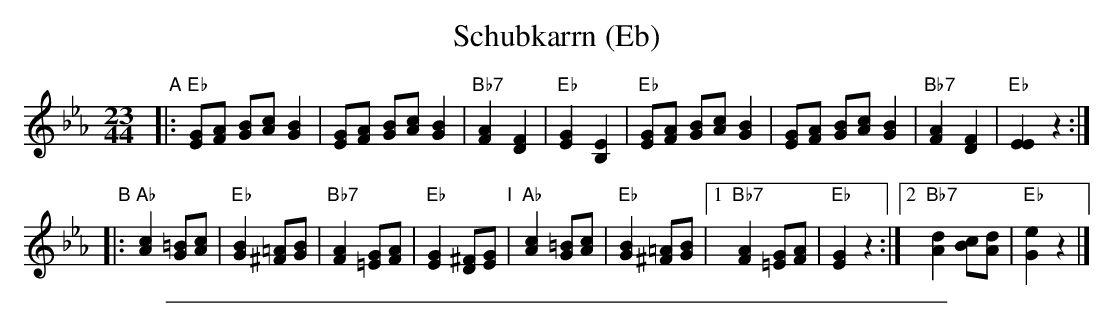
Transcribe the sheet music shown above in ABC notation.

X:1
T: Schubkarrn (Eb)
M: 23/44
L: 1/8
K: Eb
"A"\
|: "Eb"[GE][AF] [BG][cA] [B2G2] | [GE][AF] [BG][cA] [B2G2] \
| "Bb7"[A2F2] [F2D2] | "Eb"[G2E2] [E2B,2] \
|  "Eb"[GE][AF] [BG][cA] [B2G2] | [GE][AF] [BG][cA] [B2G2] \
| "Bb7"[A2F2] [F2D2] |  "Eb"[E2E2] z2 :|
"B"\
|:"Ab"[c2A2] [=BG][cA] | "Eb"[B2G2] [=A^F][BG] \
| "Bb7"[A2F2] [G=E][AF] | "Eb"[G2E2] [^FD][GE] \
"I"\
| "Ab"[c2A2] [=BG][cA] | "Eb"[B2G2] [=A^F][BG] \
|1 "Bb7"[A2F2] [G=E][AF] | "Eb"[G2E2] z2 \
:|2  "Bb7"[d2A2] [cB][dA] | "Eb"[e2G2] z2 |]
